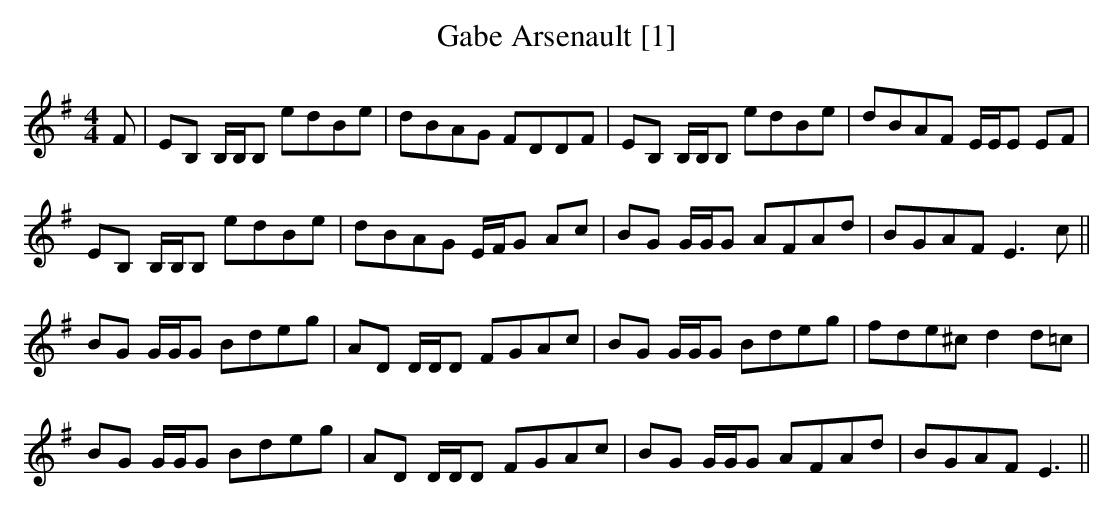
X:1
T: Gabe Arsenault [1]
M: 4/4
L: 1/8
K: Emin
F|EB, B,/B,/B, edBe|dBAG FDDF|EB, B,/B,/B, edBe|dBAF E/E/E EF|
EB, B,/B,/B, edBe|dBAG E/F/G Ac|BG G/G/G AFAd|BGAF E3 c||
BG G/G/G Bdeg|AD D/D/D FGAc|BG G/G/G Bdeg|fde^c d2 d=c|
BG G/G/G Bdeg|AD D/D/D FGAc|BG G/G/G AFAd|BGAF E3||
